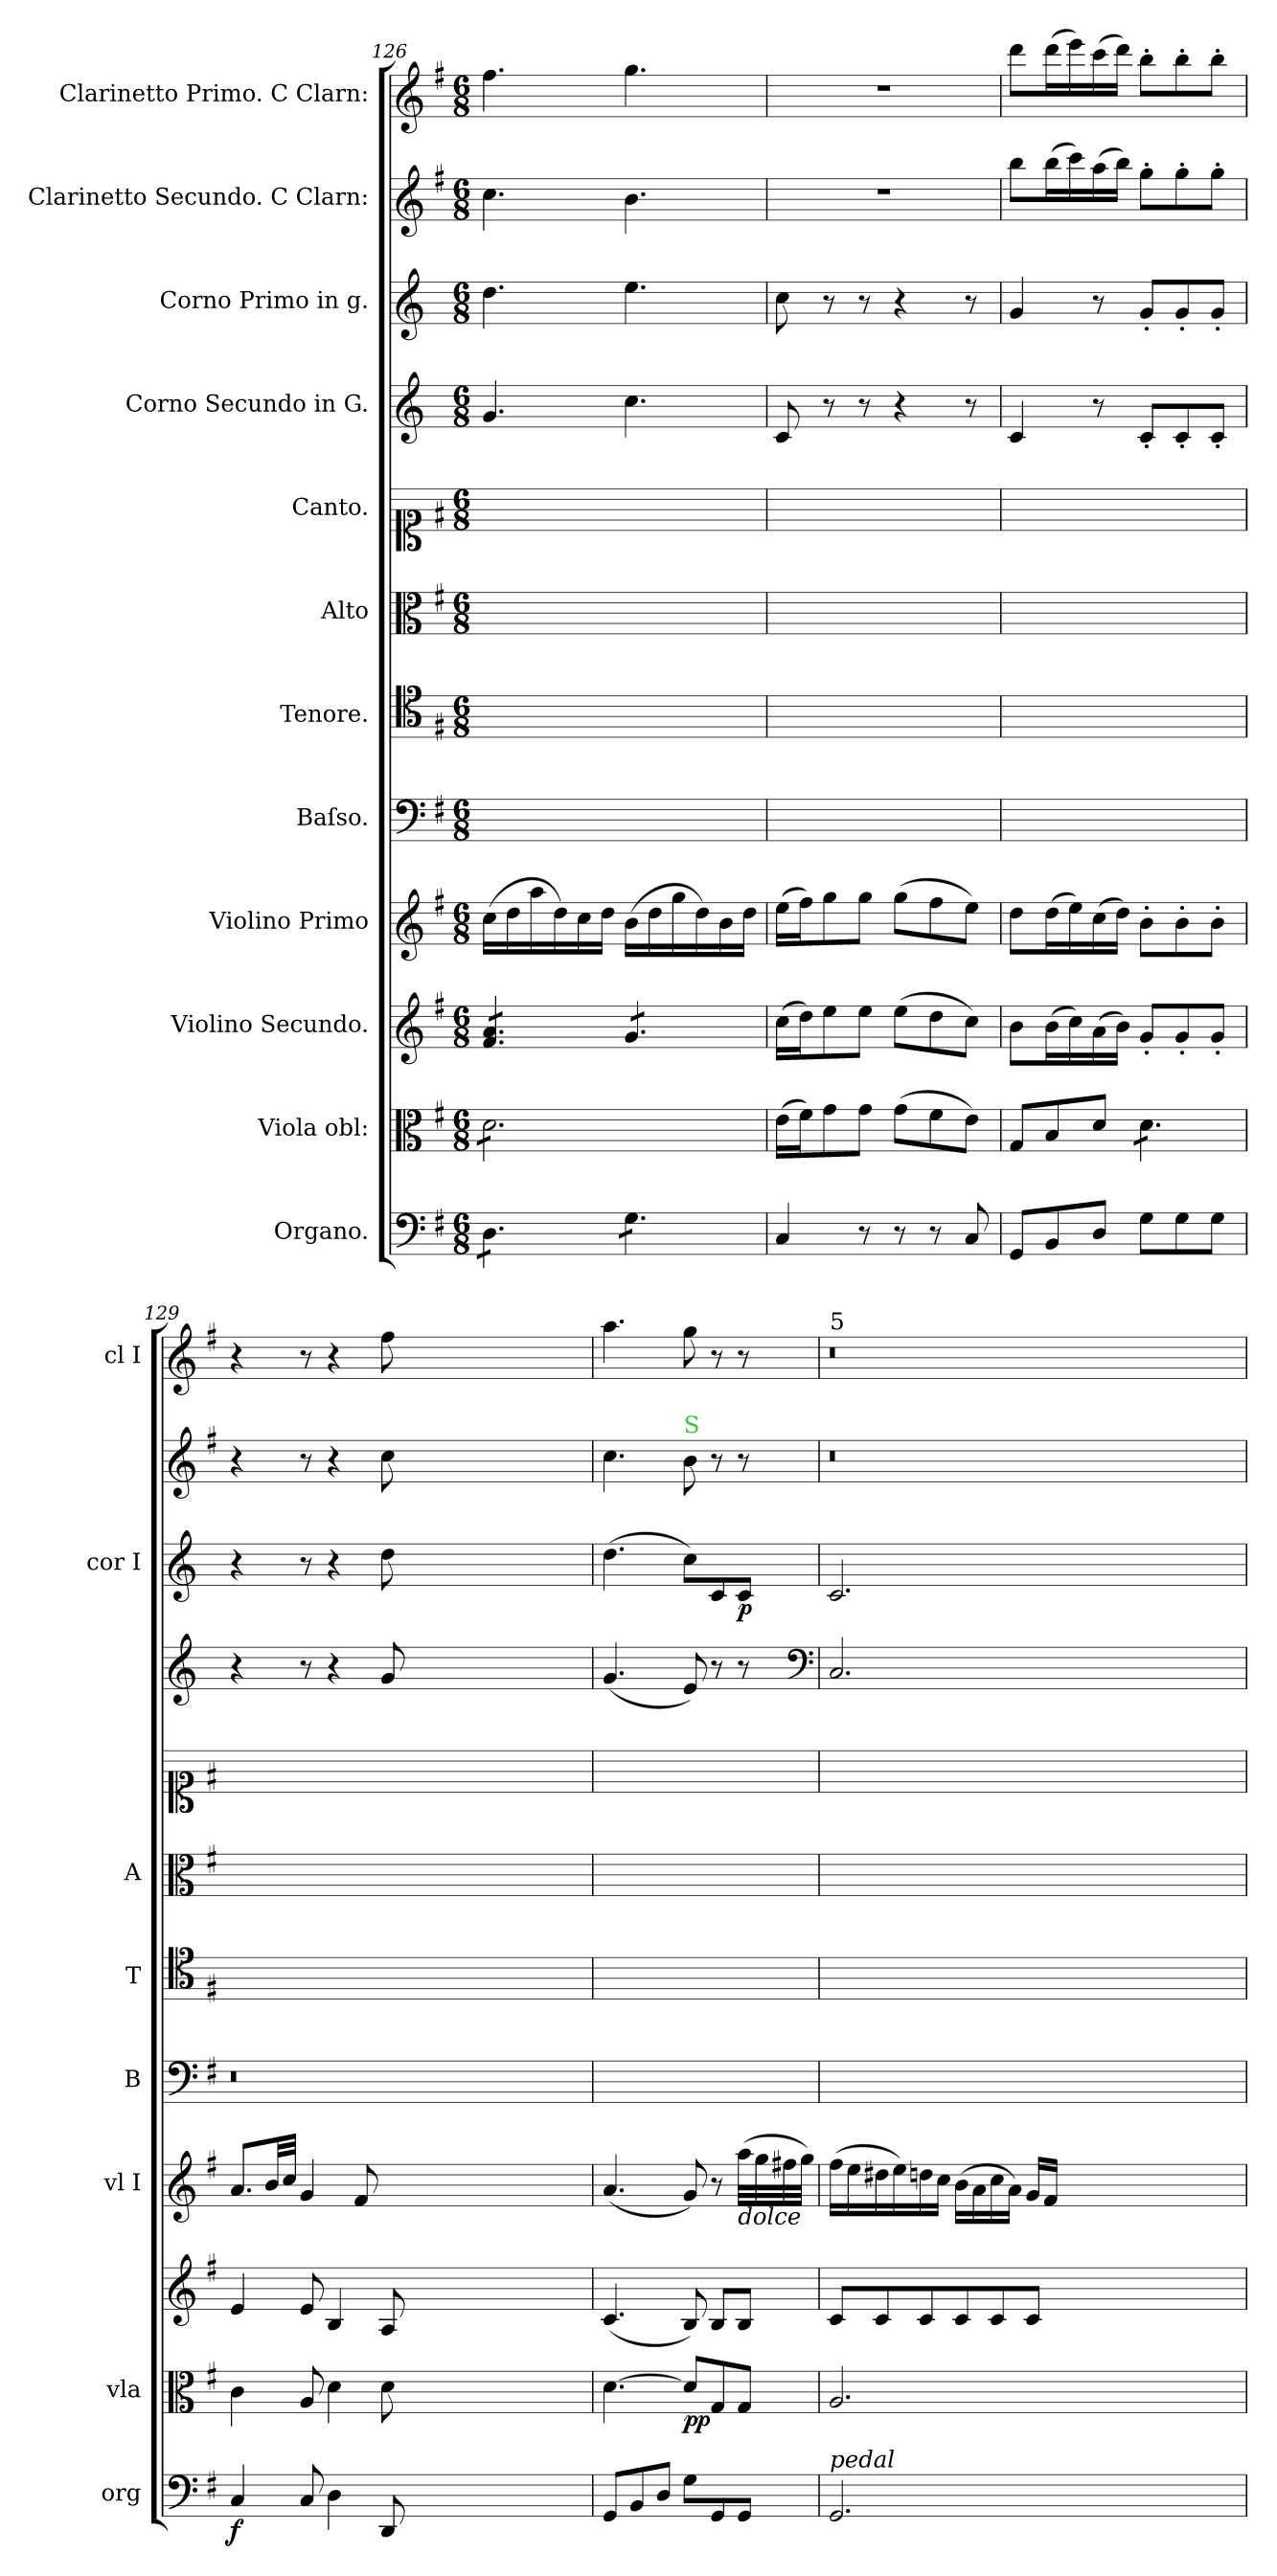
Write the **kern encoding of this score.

**kern	**dynam	**kern	**dynam	**kern	**dynam	**kern	**dynam	**kern	**kern	**kern	**kern	**kern	**kern	**dynam	**kern	**dynam	**kern
*part12	*part12	*part11	*part11	*part10	*part10	*part9	*part9	*part8	*part7	*part6	*part5	*part4	*part3	*part3	*part2	*part2	*part1
*staff12	*staff12	*staff11	*staff11	*staff10	*staff10	*staff9	*staff9	*staff8	*staff7	*staff6	*staff5	*staff4	*staff3	*staff3	*staff2	*staff2	*staff1
*I"Organo.	*	*I"Viola obl:	*	*I"Violino Secundo.	*	*I"Violino Primo	*	*I"Baſso.	*I"Tenore.	*I"Alto	*I"Canto.	*I"Corno Secundo in G.	*I"Corno Primo in g.	*	*I"Clarinetto Secundo. C Clarn:	*	*I"Clarinetto Primo. C Clarn:
*I'org	*	*I'vla	*	*	*	*I'vl I	*	*I'B	*I'T	*I'A	*	*	*I'cor I	*	*	*	*I'cl I
*clefF4	*	*clefC3	*	*clefG2	*	*clefG2	*	*clefF4	*clefC4	*clefC3	*clefC1	*clefG2	*clefG2	*	*clefG2	*	*clefG2
*	*	*	*	*	*	*	*	*	*	*	*	*ITrd3c5	*ITrd3c5	*	*	*	*
*k[f#]	*	*k[f#]	*	*k[f#]	*	*k[f#]	*	*k[f#]	*k[f#]	*k[f#]	*k[f#]	*k[f#]	*k[f#]	*	*k[f#]	*	*k[f#]
*G:	*	*G:	*	*G:	*	*G:	*	*G:	*G:	*G:	*G:	*G:	*G:	*	*G:	*	*G:
*M6/8	*	*M6/8	*	*M6/8	*	*M6/8	*	*M6/8	*M6/8	*M6/8	*M6/8	*M6/8	*M6/8	*	*M6/8	*	*M6/8
=126	=126	=126	=126	=126	=126	=126	=126	=126	=126	=126	=126	=126	=126	=126	=126	=126	=126
*tremolo	*	*	*	*	*	*	*	*	*	*	*	*	*	*	*	*	*
*	*	*tremolo	*	*	*	*	*	*	*	*	*	*	*	*	*	*	*
*	*	*	*	*tremolo	*	*	*	*	*	*	*	*	*	*	*	*	*
8D\L	.	8d\L	.	8f#/ 8a/L	.	(16ccLL	.	2.ryy	2.ryy	2.ryy	2.ryy	4.d/	4.a\	.	4.cc\	.	4.ff#\
.	.	.	.	.	.	16dd\	.	.	.	.	.	.	.	.	.	.	.
8D\	.	8d\	.	8f#/ 8a/	.	16aa\	.	.	.	.	.	.	.	.	.	.	.
.	.	.	.	.	.	16dd)	.	.	.	.	.	.	.	.	.	.	.
8D\J	.	8d\	.	8f#/ 8a/J	.	16cc	.	.	.	.	.	.	.	.	.	.	.
.	.	.	.	.	.	16ddJJ	.	.	.	.	.	.	.	.	.	.	.
8G\L	.	8d\	.	8g/L	.	(16bLL	.	.	.	.	.	4.g\	4.b\	.	4.b\	.	4.gg\
.	.	.	.	.	.	16dd\	.	.	.	.	.	.	.	.	.	.	.
8G\	.	8d\	.	8g/	.	16gg\	.	.	.	.	.	.	.	.	.	.	.
.	.	.	.	.	.	16dd)	.	.	.	.	.	.	.	.	.	.	.
8G\J	.	8d\J	.	8g/J	.	16b	.	.	.	.	.	.	.	.	.	.	.
*	*	*	*	*Xtremolo	*	*	*	*	*	*	*	*	*	*	*	*	*
*	*	*Xtremolo	*	*	*	*	*	*	*	*	*	*	*	*	*	*	*
*Xtremolo	*	*	*	*	*	*	*	*	*	*	*	*	*	*	*	*	*
.	.	.	.	.	.	16ddJJ	.	.	.	.	.	.	.	.	.	.	.
=127	=127	=127	=127	=127	=127	=127	=127	=127	=127	=127	=127	=127	=127	=127	=127	=127	=127
!	!	!	!LO:DY:b	!	!LO:DY:b	!	!LO:DY:b	!	!	!	!	!	!	!	!	!	!
4C/	.	(16e\LL	pia	(16cc\LL	piano	(16ee\LL	piano	2.ryy	2.ryy	2.ryy	2.ryy	8G/	8g\	.	2.r	.	2.r
.	.	16f#\J)	.	16dd\J)	.	16ff#\J)	.	.	.	.	.	.	.	.	.	.	.
.	.	8g\	.	8ee	.	8gg\	.	.	.	.	.	8r	8r	.	.	.	.
8r	.	8g\J	.	8eeJ	.	8gg\J	.	.	.	.	.	8r	8r	.	.	.	.
8r	.	(8gL	.	(8ee\L	.	(8ggL	.	.	.	.	.	4r	4r	.	.	.	.
8r	.	8f#\	.	8dd\	.	8ff#\	.	.	.	.	.	.	.	.	.	.	.
!	!LO:DY:b	!	!	!	!	!	!	!	!	!	!	!	!	!	!	!	!
8C/	pia	8eJ)	.	8cc\J)	.	8eeJ)	.	.	.	.	.	8r	8r	.	.	.	.
=128	=128	=128	=128	=128	=128	=128	=128	=128	=128	=128	=128	=128	=128	=128	=128	=128	=128
8GG/L	.	8G/L	.	8b\L	.	8dd\L	.	2.ryy	2.ryy	2.ryy	2.ryy	4G/	4d/	.	8bb\L	.	8ddd\L
8BB/	.	8B/	.	(16b\L	.	(16dd\L	.	.	.	.	.	.	.	.	(16bb\L	.	(16ddd\L
.	.	.	.	16cc\)	.	16ee\)	.	.	.	.	.	.	.	.	16ccc\)	.	16eee\)
8D/J	.	8d/J	.	(16a\	.	(16cc\	.	.	.	.	.	8r	8r	.	(16aa\	.	(16ccc\
.	.	.	.	16b\JJ)	.	16dd\JJ)	.	.	.	.	.	.	.	.	16bb\JJ)	.	16ddd\JJ)
*	*	*tremolo	*	*	*	*	*	*	*	*	*	*	*	*	*	*	*
8G\L	.	8d\L	.	8g'/L	.	8b'L	.	.	.	.	.	8G'/L	8d'/L	.	8gg'\L	.	8bb'\L
8G\	.	8d\	.	8g'/	.	8b'	.	.	.	.	.	8G'/	8d'/	.	8gg'\	.	8bb'\
8G\J	.	8d\J	.	8g'/J	.	8b'J	.	.	.	.	.	8G'/J	8d'/J	.	8gg'\J	.	8bb'\J
*	*	*Xtremolo	*	*	*	*	*	*	*	*	*	*	*	*	*	*	*
=129	=129	=129	=129	=129	=129	=129	=129	=129	=129	=129	=129	=129	=129	=129	=129	=129	=129
!	!LO:DY:b	!	!LO:DY:b	!	!LO:DY:a	!	!LO:DY:b	!	!	!	!	!	!	!	!	!	!
4C/	f	4c\	fort	4e/	forto	8.a/L	forto	0.r	2.ryy	2.ryy	2.ryy	4r	4r	.	4r	.	4r
.	.	.	.	.	.	32b/LL	.	.	.	.	.	.	.	.	.	.	.
.	.	.	.	.	.	32cc/JJJ	.	.	.	.	.	.	.	.	.	.	.
8C/	.	8A/	.	8e/	.	4g/	.	.	.	.	.	8r	8r	.	8r	.	8r
4D\	.	4d\	.	4B/	.	.	.	.	.	.	.	4r	4r	.	4r	.	4r
.	.	.	.	.	.	8f#/	.	.	.	.	.	.	.	.	.	.	.
!	!	!	!	!	!	!	!	!	!	!	!	!	!	!	!	!LO:DY:a	!
8DD/	.	8d\	.	8A/	.	8ryy	.	.	.	.	.	8d/	8a\	.	8cc\	for	8ff#\
0ryy	.	0ryy	.	0ryy	.	0ryy	.	.	0ryy	0ryy	0ryy	0ryy	0ryy	.	0ryy	.	0ryy
4ryy	.	4ryy	.	4ryy	.	4ryy	.	.	4ryy	4ryy	4ryy	4ryy	4ryy	.	4ryy	.	4ryy
=130	=130	=130	=130	=130	=130	=130	=130	=130	=130	=130	=130	=130	=130	=130	=130	=130	=130
8GG/L	.	[4.d\	.	(4.c/	.	(4.a	.	2.ryy	2.ryy	2.ryy	2.ryy	(4.d/	(4.a\	.	4.cc\	.	4.aa\
8BB/	.	.	.	.	.	.	.	.	.	.	.	.	.	.	.	.	.
8D/J	.	.	.	.	.	.	.	.	.	.	.	.	.	.	.	.	.
!	!	!	!	!	!	!	!	!	!	!	!	!	!	!	!LO:TX:a:color=limegreen:t=S	!	!
!	!LO:DY:b	!	!LO:DY:b	!	!	!	!	!	!	!	!	!	!	!	!	!	!
8G\L	pia	8d\L]	pp	8B)	.	8g)	.	.	.	.	.	8B/)	8g\L)	.	8b	.	8gg\
!	!	!	!	!	!LO:DY:a	!	!LO:DY:b	!	!	!	!	!	!	!	!	!	!
8GG/	.	8G/	.	8BL	piano	8r	pia	.	.	.	.	8r	8G/	.	8r	.	8r
!	!	!	!	!	!	!LO:TX:b:i:t=dolce	!	!	!	!	!	!	!	!	!	!	!
8GG/J	.	8G/J	.	8BJ	.	(32aa\LLL	.	.	.	.	.	8r	8G/J	p	8r	.	8r
.	.	.	.	.	.	32gg\	.	.	.	.	.	.	.	.	.	.	.
.	.	.	.	.	.	32ff#X\	.	.	.	.	.	.	.	.	.	.	.
.	.	.	.	.	.	32gg\JJJ)	.	.	.	.	.	.	.	.	.	.	.
*	*	*	*	*	*	*	*	*	*	*	*	*clefF4	*	*	*	*	*
=131	=131	=131	=131	=131	=131	=131	=131	=131	=131	=131	=131	=131	=131	=131	=131	=131	=131
!	!	!	!	!	!	!	!	!	!	!	!	!	!	!	!	!	!LO:TX:a:t=5
!LO:TX:a:i:t=pedal	!	!	!	!	!	!	!	!	!	!	!	!	!	!	!	!	!
2.GG/	.	2.A/	.	8cL	.	(16ff#\LL	.	0.ryy	2.ryy	2.ryy	2.ryy	2.GG/	2.G/	.	0.r	.	0.r
.	.	.	.	.	.	16ee\	.	.	.	.	.	.	.	.	.	.	.
.	.	.	.	8c	.	16dd#X\	.	.	.	.	.	.	.	.	.	.	.
.	.	.	.	.	.	16ee\)	.	.	.	.	.	.	.	.	.	.	.
.	.	.	.	8c	.	16ddn\	.	.	.	.	.	.	.	.	.	.	.
.	.	.	.	.	.	16cc\JJ	.	.	.	.	.	.	.	.	.	.	.
.	.	.	.	8c	.	(16b\LL	.	.	.	.	.	.	.	.	.	.	.
.	.	.	.	.	.	16a\	.	.	.	.	.	.	.	.	.	.	.
.	.	.	.	8c/	.	16cc\	.	.	.	.	.	.	.	.	.	.	.
.	.	.	.	.	.	16a\JJ)	.	.	.	.	.	.	.	.	.	.	.
.	.	.	.	8c/J	.	16g/LL	.	.	.	.	.	.	.	.	.	.	.
.	.	.	.	.	.	16f#/JJ	.	.	.	.	.	.	.	.	.	.	.
0ryy	.	0ryy	.	0ryy	.	0ryy	.	.	0ryy	0ryy	0ryy	0ryy	0ryy	.	.	.	.
4ryy	.	4ryy	.	4ryy	.	4ryy	.	.	4ryy	4ryy	4ryy	4ryy	4ryy	.	.	.	.
=	=	=	=	=	=	=	=	=	=	=	=	=	=	=	=	=	=
*-	*-	*-	*-	*-	*-	*-	*-	*-	*-	*-	*-	*-	*-	*-	*-	*-	*-
